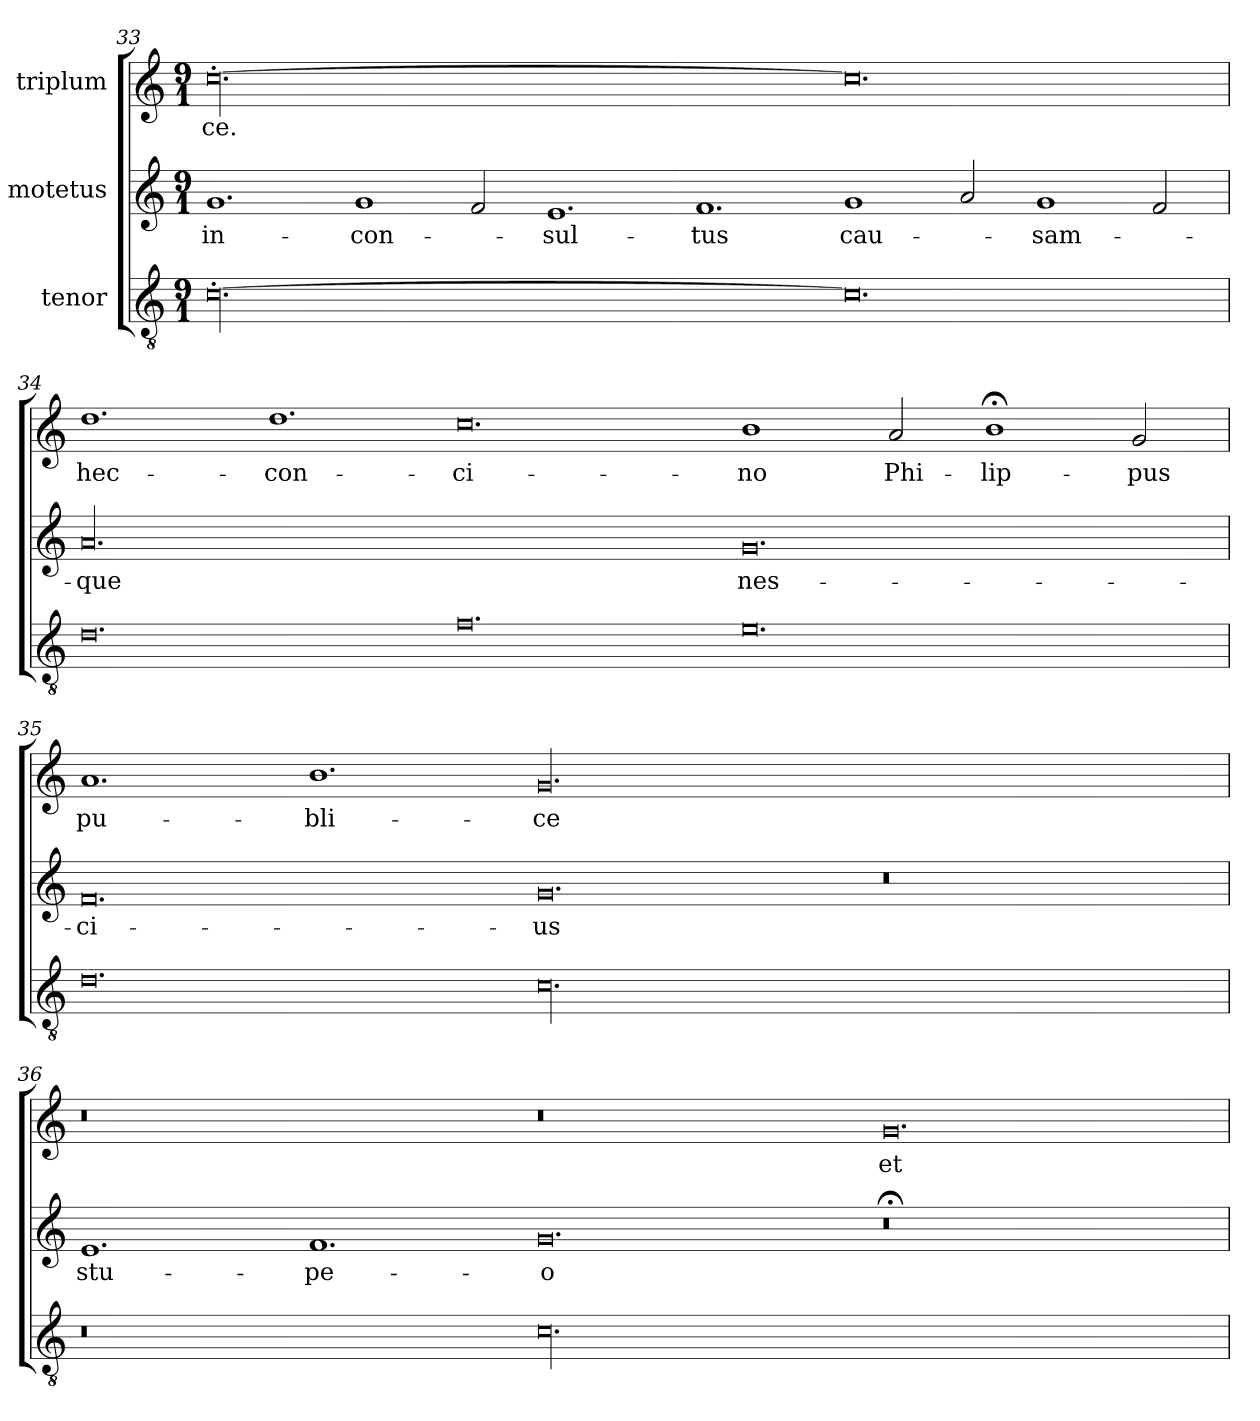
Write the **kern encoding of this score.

**kern	**kern	**text	**kern	**text
*part3	*part2	*part2	*part1	*part1
*staff3	*staff2	*staff2	*staff1	*staff1
*I"tenor	*I"motetus	*	*I"triplum	*
!!LO:LB:g=z
*clefGv2	*clefG2	*	*clefG2	*
*k[]	*k[]	*	*k[]	*
*C:	*C:	*	*C:	*
*M9/1	*M9/1	*	*M9/1	*
=33	=33	=33	=33	=33
[00.c'\	1.g/	in-	[00.cc'\	-ce.
.	1g/	-con-	.	.
.	2f/	.	.	.
.	1.e/	-sul-	.	.
.	1.f/	-tus	.	.
0.c\]	1g/	cau-	0.cc\]	.
.	2a/	.	.	.
.	1g/	-sam-	.	.
.	2f/	.	.	.
=34	=34	=34	=34	=34
0.d\	00.a/	-que	1.dd\	hec-
.	.	.	1.dd\	con-
0.f\	.	.	0.cc\	-ci-
0.e\	0.g/	nes-	1b\	-no
.	.	.	2a/	Phi-
.	.	.	1b;<\	-lip-
.	.	.	2g/	-pus
=35	=35	=35	=35	=35
0.d\	0.f/	-ci-	1.a/	pu-
.	.	.	1.b\	-bli-
00.c\	0.g/	-us	00.g/	-ce
.	0.r	.	.	.
!!LO:PB:g=z
=36	=36	=36	=36	=36
0.r	1.e/	stu-	0.r	.
.	1.f/	-pe-	.	.
00.c\	0.g/	-o	0.r	.
.	0.r;<	.	0.g/	et-
=	=	=	=	=
*-	*-	*-	*-	*-
